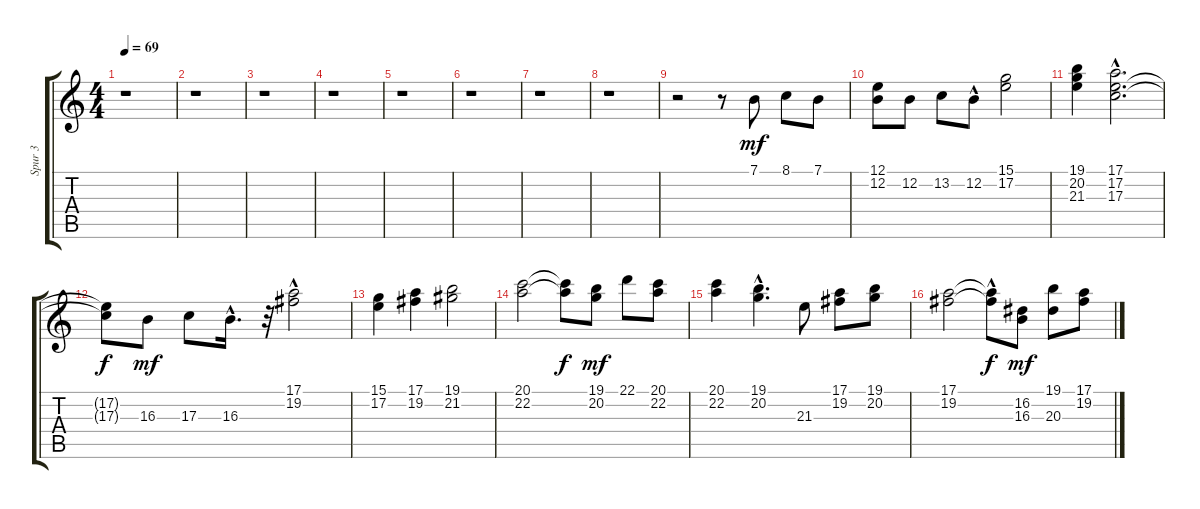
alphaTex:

\track ("Spur 3" "Spur 3") {instrument tremolostrings}
\staff {score tabs}
\tuning (E4 B3 G3 D3 A2 E2) {hide}
\ts (4 4)
\tempo 69
\clef g2
\ks c
r.1{dy f} |
r.1 |
r.1 |
r.1 |
r.1 |
r.1 |
r.1 |
r.1 |
r.2 r.8 7.1.8{dy mf} 8.1.8 7.1.8 |
(12.1 12.2).8 12.2.8 13.2.8 12.2{hac}.8 (15.1 17.2).2 |
(19.1 20.2 21.3).4 (17.1{hac} 17.2{hac} 17.3{hac}).2{d} |
(17.2{t} 17.3{t}).8{dy f} 16.3.8{dy mf} 17.3.8 16.3{hac}.16{d} r.32 (17.1{hac} 19.2).2 |
(15.1 17.2).4 (17.1 19.2).4 (19.1 21.2).2 |
(20.1 22.2).2 (20.1{t} 22.2{t}).8{dy f} (19.1 20.2).8{dy mf} 22.1.8 (20.1 22.2).8 |
(20.1 22.2).4 (19.1{hac} 20.2).4{d} 21.3.8 (17.1 19.2).8 (19.1 20.2).8 |
(17.1 19.2).2 (17.1{hac t} 19.2{t}).8{dy f} (16.2 16.3).8{dy mf} (19.1 20.3).8 (17.1 19.2).8
